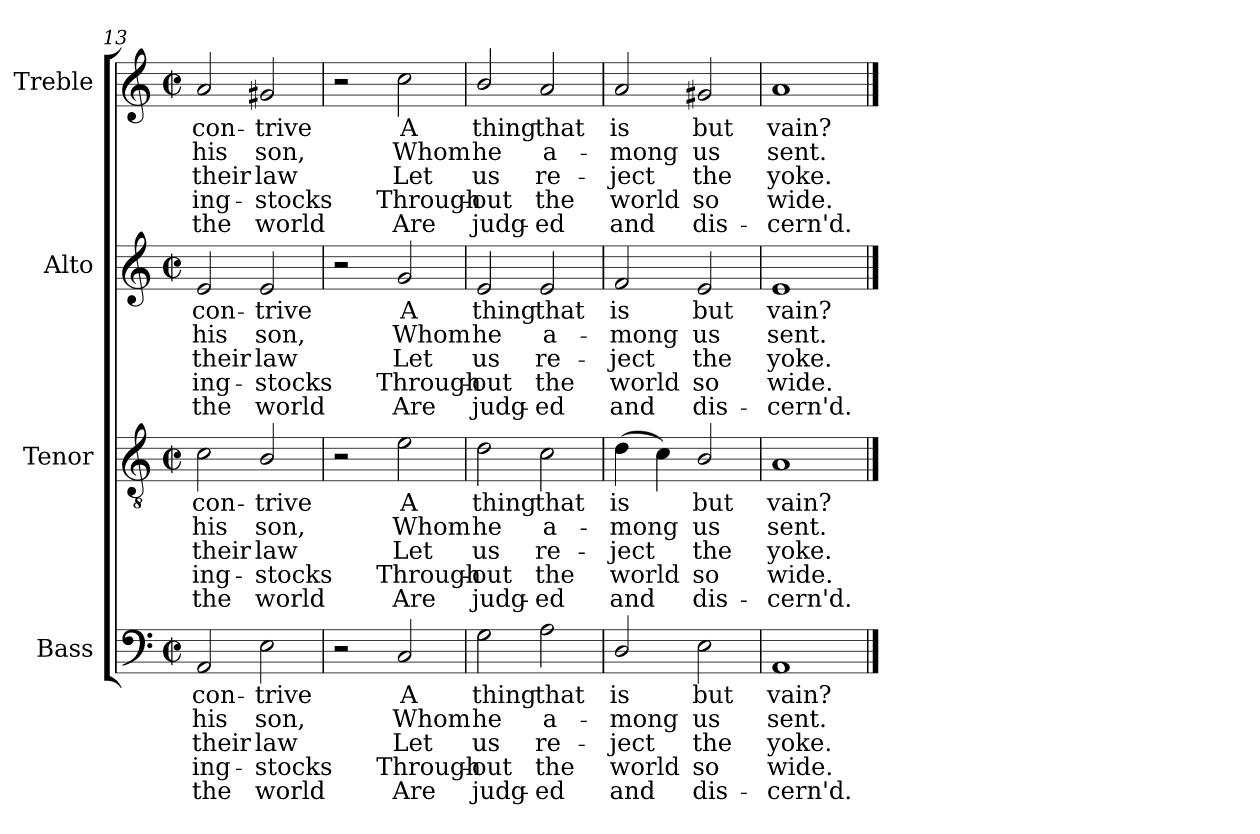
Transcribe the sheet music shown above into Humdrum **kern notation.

**kern	**text	**text	**text	**text	**text	**kern	**text	**text	**text	**text	**text	**kern	**text	**text	**text	**text	**text	**kern	**text	**text	**text	**text	**text
*part4	*part4	*part4	*part4	*part4	*part4	*part3	*part3	*part3	*part3	*part3	*part3	*part2	*part2	*part2	*part2	*part2	*part2	*part1	*part1	*part1	*part1	*part1	*part1
*staff4	*staff4	*staff4	*staff4	*staff4	*staff4	*staff3	*staff3	*staff3	*staff3	*staff3	*staff3	*staff2	*staff2	*staff2	*staff2	*staff2	*staff2	*staff1	*staff1	*staff1	*staff1	*staff1	*staff1
*I"Bass	*	*	*	*	*	*I"Tenor	*	*	*	*	*	*I"Alto	*	*	*	*	*	*I"Treble	*	*	*	*	*
*I'B.	*	*	*	*	*	*I'T.	*	*	*	*	*	*I'A.	*	*	*	*	*	*I'Tr.	*	*	*	*	*
*clefF4	*	*	*	*	*	*clefGv2	*	*	*	*	*	*clefG2	*	*	*	*	*	*clefG2	*	*	*	*	*
*	*	*	*	*	*	*ITrd7c12	*	*	*	*	*	*	*	*	*	*	*	*	*	*	*	*	*
*k[]	*	*	*	*	*	*k[]	*	*	*	*	*	*k[]	*	*	*	*	*	*k[]	*	*	*	*	*
*a:	*	*	*	*	*	*a:	*	*	*	*	*	*a:	*	*	*	*	*	*a:	*	*	*	*	*
*M2/2	*	*	*	*	*	*M2/2	*	*	*	*	*	*M2/2	*	*	*	*	*	*M2/2	*	*	*	*	*
*met(c|)	*	*	*	*	*	*met(c|)	*	*	*	*	*	*met(c|)	*	*	*	*	*	*met(c|)	*	*	*	*	*
=13	=13	=13	=13	=13	=13	=13	=13	=13	=13	=13	=13	=13	=13	=13	=13	=13	=13	=13	=13	=13	=13	=13	=13
!	!LO:LY:b:color=#000000	!LO:LY:b:color=#000000	!LO:LY:b:color=#000000	!LO:LY:b:color=#000000	!LO:LY:b:color=#000000	!	!	!	!	!	!	!	!	!	!	!	!	!	!	!	!	!	!
!	!	!	!	!	!	!	!LO:LY:b:color=#000000	!LO:LY:b:color=#000000	!LO:LY:b:color=#000000	!LO:LY:b:color=#000000	!LO:LY:b:color=#000000	!	!	!	!	!	!	!	!	!	!	!	!
!	!	!	!	!	!	!	!	!	!	!	!	!	!LO:LY:b:color=#000000	!LO:LY:b:color=#000000	!LO:LY:b:color=#000000	!LO:LY:b:color=#000000	!LO:LY:b:color=#000000	!	!	!	!	!	!
!	!	!	!	!	!	!	!	!	!	!	!	!	!	!	!	!	!	!	!LO:LY:b:color=#000000	!LO:LY:b:color=#000000	!LO:LY:b:color=#000000	!LO:LY:b:color=#000000	!LO:LY:b:color=#000000
2AAi/	con-	his	their	ing-	-the	2Ci\	con-	his	their	ing-	-the	2ei/	con-	his	their	ing-	-the	2ai/	con-	his	their	ing-	-the
!	!LO:LY:b:color=#000000	!LO:LY:b:color=#000000	!LO:LY:b:color=#000000	!LO:LY:b:color=#000000	!LO:LY:b:color=#000000	!	!	!	!	!	!	!	!	!	!	!	!	!	!	!	!	!	!
!	!	!	!	!	!	!	!LO:LY:b:color=#000000	!LO:LY:b:color=#000000	!LO:LY:b:color=#000000	!LO:LY:b:color=#000000	!LO:LY:b:color=#000000	!	!	!	!	!	!	!	!	!	!	!	!
!	!	!	!	!	!	!	!	!	!	!	!	!	!LO:LY:b:color=#000000	!LO:LY:b:color=#000000	!LO:LY:b:color=#000000	!LO:LY:b:color=#000000	!LO:LY:b:color=#000000	!	!	!	!	!	!
!	!	!	!	!	!	!	!	!	!	!	!	!	!	!	!	!	!	!	!LO:LY:b:color=#000000	!LO:LY:b:color=#000000	!LO:LY:b:color=#000000	!LO:LY:b:color=#000000	!LO:LY:b:color=#000000
2Ei\	-trive	son,	law	stocks	world	2BBi/	-trive	son,	law	stocks	world	2ei/	-trive	son,	law	stocks	world	2g#Xi/	-trive	son,	law	stocks	world
=14	=14	=14	=14	=14	=14	=14	=14	=14	=14	=14	=14	=14	=14	=14	=14	=14	=14	=14	=14	=14	=14	=14	=14
2r	.	.	.	.	.	2r	.	.	.	.	.	2r	.	.	.	.	.	2r	.	.	.	.	.
!	!LO:LY:b:color=#000000	!LO:LY:b:color=#000000	!LO:LY:b:color=#000000	!LO:LY:b:color=#000000	!LO:LY:b:color=#000000	!	!	!	!	!	!	!	!	!	!	!	!	!	!	!	!	!	!
!	!	!	!	!	!	!	!LO:LY:b:color=#000000	!LO:LY:b:color=#000000	!LO:LY:b:color=#000000	!LO:LY:b:color=#000000	!LO:LY:b:color=#000000	!	!	!	!	!	!	!	!	!	!	!	!
!	!	!	!	!	!	!	!	!	!	!	!	!	!LO:LY:b:color=#000000	!LO:LY:b:color=#000000	!LO:LY:b:color=#000000	!LO:LY:b:color=#000000	!LO:LY:b:color=#000000	!	!	!	!	!	!
!	!	!	!	!	!	!	!	!	!	!	!	!	!	!	!	!	!	!	!LO:LY:b:color=#000000	!LO:LY:b:color=#000000	!LO:LY:b:color=#000000	!LO:LY:b:color=#000000	!LO:LY:b:color=#000000
2Ci/	A	Whom	Let	Through-	-Are	2Ei\	A	Whom	Let	Through-	-Are	2gi/	A	Whom	Let	Through-	-Are	2cci\	A	Whom	Let	Through-	-Are
=15	=15	=15	=15	=15	=15	=15	=15	=15	=15	=15	=15	=15	=15	=15	=15	=15	=15	=15	=15	=15	=15	=15	=15
!	!LO:LY:b:color=#000000	!LO:LY:b:color=#000000	!LO:LY:b:color=#000000	!LO:LY:b:color=#000000	!LO:LY:b:color=#000000	!	!	!	!	!	!	!	!	!	!	!	!	!	!	!	!	!	!
!	!	!	!	!	!	!	!LO:LY:b:color=#000000	!LO:LY:b:color=#000000	!LO:LY:b:color=#000000	!LO:LY:b:color=#000000	!LO:LY:b:color=#000000	!	!	!	!	!	!	!	!	!	!	!	!
!	!	!	!	!	!	!	!	!	!	!	!	!	!LO:LY:b:color=#000000	!LO:LY:b:color=#000000	!LO:LY:b:color=#000000	!LO:LY:b:color=#000000	!LO:LY:b:color=#000000	!	!	!	!	!	!
!	!	!	!	!	!	!	!	!	!	!	!	!	!	!	!	!	!	!	!LO:LY:b:color=#000000	!LO:LY:b:color=#000000	!LO:LY:b:color=#000000	!LO:LY:b:color=#000000	!LO:LY:b:color=#000000
2Gi\	thing	he	us	out	judg-	2Di\	thing	he	us	out	judg-	2ei/	thing	he	us	out	judg-	2bi/	thing	he	us	out	judg-
!	!LO:LY:b:color=#000000	!LO:LY:b:color=#000000	!LO:LY:b:color=#000000	!LO:LY:b:color=#000000	!LO:LY:b:color=#000000	!	!	!	!	!	!	!	!	!	!	!	!	!	!	!	!	!	!
!	!	!	!	!	!	!	!LO:LY:b:color=#000000	!LO:LY:b:color=#000000	!LO:LY:b:color=#000000	!LO:LY:b:color=#000000	!LO:LY:b:color=#000000	!	!	!	!	!	!	!	!	!	!	!	!
!	!	!	!	!	!	!	!	!	!	!	!	!	!LO:LY:b:color=#000000	!LO:LY:b:color=#000000	!LO:LY:b:color=#000000	!LO:LY:b:color=#000000	!LO:LY:b:color=#000000	!	!	!	!	!	!
!	!	!	!	!	!	!	!	!	!	!	!	!	!	!	!	!	!	!	!LO:LY:b:color=#000000	!LO:LY:b:color=#000000	!LO:LY:b:color=#000000	!LO:LY:b:color=#000000	!LO:LY:b:color=#000000
2Ai\	that	a-	-re-	-the	ed	2Ci\	that	a-	-re-	-the	ed	2ei/	that	a-	-re-	-the	ed	2ai/	that	a-	-re-	-the	ed
=16	=16	=16	=16	=16	=16	=16	=16	=16	=16	=16	=16	=16	=16	=16	=16	=16	=16	=16	=16	=16	=16	=16	=16
!	!LO:LY:b:color=#000000	!LO:LY:b:color=#000000	!LO:LY:b:color=#000000	!LO:LY:b:color=#000000	!LO:LY:b:color=#000000	!	!	!	!	!	!	!	!	!	!	!	!	!	!	!	!	!	!
!	!	!	!	!	!	!	!LO:LY:b:color=#000000	!LO:LY:b:color=#000000	!LO:LY:b:color=#000000	!LO:LY:b:color=#000000	!LO:LY:b:color=#000000	!	!	!	!	!	!	!	!	!	!	!	!
!	!	!	!	!	!	!	!	!	!	!	!	!	!LO:LY:b:color=#000000	!LO:LY:b:color=#000000	!LO:LY:b:color=#000000	!LO:LY:b:color=#000000	!LO:LY:b:color=#000000	!	!	!	!	!	!
!	!	!	!	!	!	!	!	!	!	!	!	!	!	!	!	!	!	!	!LO:LY:b:color=#000000	!LO:LY:b:color=#000000	!LO:LY:b:color=#000000	!LO:LY:b:color=#000000	!LO:LY:b:color=#000000
2Di/	is	-mong	ject	world	and	(4Di\	is	-mong	ject	world	and	2fi/	is	-mong	ject	world	and	2ai/	is	-mong	ject	world	and
.	.	.	.	.	.	4Ci\)	.	.	.	.	.	.	.	.	.	.	.	.	.	.	.	.	.
!	!LO:LY:b:color=#000000	!LO:LY:b:color=#000000	!LO:LY:b:color=#000000	!LO:LY:b:color=#000000	!LO:LY:b:color=#000000	!	!	!	!	!	!	!	!	!	!	!	!	!	!	!	!	!	!
!	!	!	!	!	!	!	!LO:LY:b:color=#000000	!LO:LY:b:color=#000000	!LO:LY:b:color=#000000	!LO:LY:b:color=#000000	!LO:LY:b:color=#000000	!	!	!	!	!	!	!	!	!	!	!	!
!	!	!	!	!	!	!	!	!	!	!	!	!	!LO:LY:b:color=#000000	!LO:LY:b:color=#000000	!LO:LY:b:color=#000000	!LO:LY:b:color=#000000	!LO:LY:b:color=#000000	!	!	!	!	!	!
!	!	!	!	!	!	!	!	!	!	!	!	!	!	!	!	!	!	!	!LO:LY:b:color=#000000	!LO:LY:b:color=#000000	!LO:LY:b:color=#000000	!LO:LY:b:color=#000000	!LO:LY:b:color=#000000
2Ei\	but	us	the	so	dis-	2BBi/	but	us	the	so	dis-	2ei/	but	us	the	so	dis-	2g#Xi/	but	us	the	so	dis-
=17	=17	=17	=17	=17	=17	=17	=17	=17	=17	=17	=17	=17	=17	=17	=17	=17	=17	=17	=17	=17	=17	=17	=17
!	!LO:LY:b:color=#000000	!LO:LY:b:color=#000000	!LO:LY:b:color=#000000	!LO:LY:b:color=#000000	!LO:LY:b:color=#000000	!	!	!	!	!	!	!	!	!	!	!	!	!	!	!	!	!	!
!	!	!	!	!	!	!	!LO:LY:b:color=#000000	!LO:LY:b:color=#000000	!LO:LY:b:color=#000000	!LO:LY:b:color=#000000	!LO:LY:b:color=#000000	!	!	!	!	!	!	!	!	!	!	!	!
!	!	!	!	!	!	!	!	!	!	!	!	!	!LO:LY:b:color=#000000	!LO:LY:b:color=#000000	!LO:LY:b:color=#000000	!LO:LY:b:color=#000000	!LO:LY:b:color=#000000	!	!	!	!	!	!
!	!	!	!	!	!	!	!	!	!	!	!	!	!	!	!	!	!	!	!LO:LY:b:color=#000000	!LO:LY:b:color=#000000	!LO:LY:b:color=#000000	!LO:LY:b:color=#000000	!LO:LY:b:color=#000000
1AAi	vain?	sent.	-yoke.	wide.	cern'd.	1AAi	vain?	sent.	-yoke.	wide.	cern'd.	1ei	vain?	sent.	-yoke.	wide.	cern'd.	1ai	vain?	sent.	-yoke.	wide.	cern'd.
==	==	==	==	==	==	==	==	==	==	==	==	==	==	==	==	==	==	==	==	==	==	==	==
*-	*-	*-	*-	*-	*-	*-	*-	*-	*-	*-	*-	*-	*-	*-	*-	*-	*-	*-	*-	*-	*-	*-	*-
